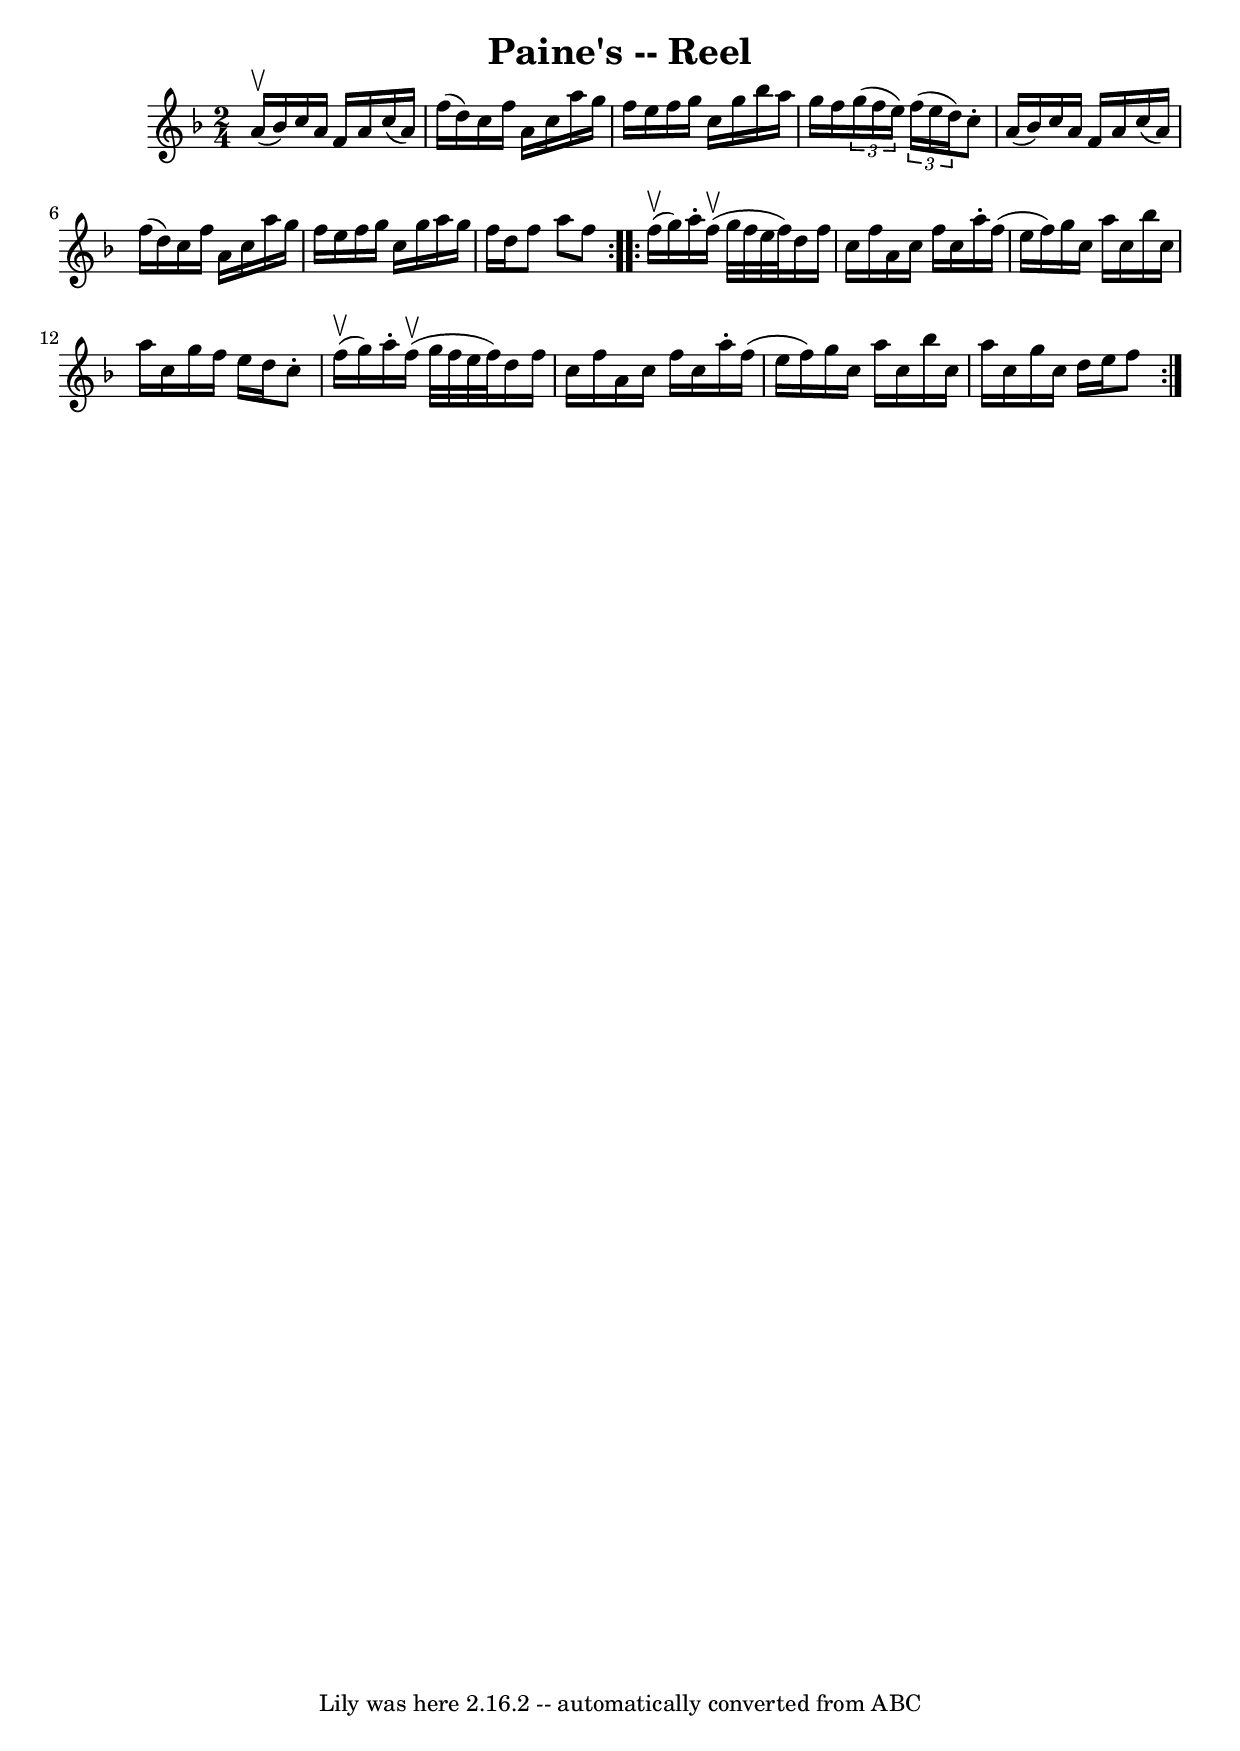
\version "2.16.2"
\include "Mammoth.ily"
\header {
  %% book = "Ryan's Mammoth Collection"
  crossRefNumber = "1"
  footnotes = "\\\\357"
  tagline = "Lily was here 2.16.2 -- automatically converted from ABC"
  title = "Paine's -- Reel"

}
voicedefault =  {



  \repeat volta 2 {

    \time 2/4 
    \key f \major
 a'16^\upbow(bes'16) |
    c''16 a'16 
    f'16 a'16 c''16 (a'16) f''16 (d''16)   |
    c''16  
    f''16 a'16 c''16 a''16 g''16 f''16 e''16    |
    
    f''16 g''16 c''16 g''16 bes''16 a''16 g''16 f''16    
    |
    \times 2/3 { g''16 (f''16 e''16) 
	       }   \times 2/3 { f''16 
				(e''16 d''16) 
			      } c''8 -. a'16 (bes'16)   |
    c''16   
    a'16 f'16 a'16 c''16 (a'16) f''16 (d''16)   |
    
    c''16 f''16 a'16 c''16 a''16 g''16 f''16 e''16    |
    
    f''16 g''16 c''16 g''16 a''16 g''16 f''16 d''16    
    |
    f''8 a''8 f''8  
  }     
  \repeat volta 2 {
    f''16^\upbow(
    g''16) |
    a''16 -. f''16^\upbow(g''32 f''32 e''32    
    f''32) d''16 f''16 c''16 f''16    |
    a'16 c''16    
    f''16 c''16 a''16 -. f''16 (e''16 f''16)   |
    g''16    
    c''16 a''16 c''16 bes''16 c''16 a''16 c''16    |
    
    g''16 f''16 e''16 d''16 c''8 -. f''16^\upbow(g''16)   
    |
    a''16 -. f''16^\upbow(g''32 f''32 e''32 f''32)   
    d''16 f''16 c''16 f''16    |
    a'16 c''16 f''16 c''16  
    a''16 -. f''16 (e''16 f''16)   |
    g''16 c''16 a''16  
    c''16 bes''16 c''16 a''16 c''16    |
    g''16 c''16    
    d''16 e''16 f''8    
  }   

}

\score{
  <<

    \context Staff="default"
    {
      \voicedefault 
      
    }

  >>
  \layout {
    
  }
  \midi {
  }

}
